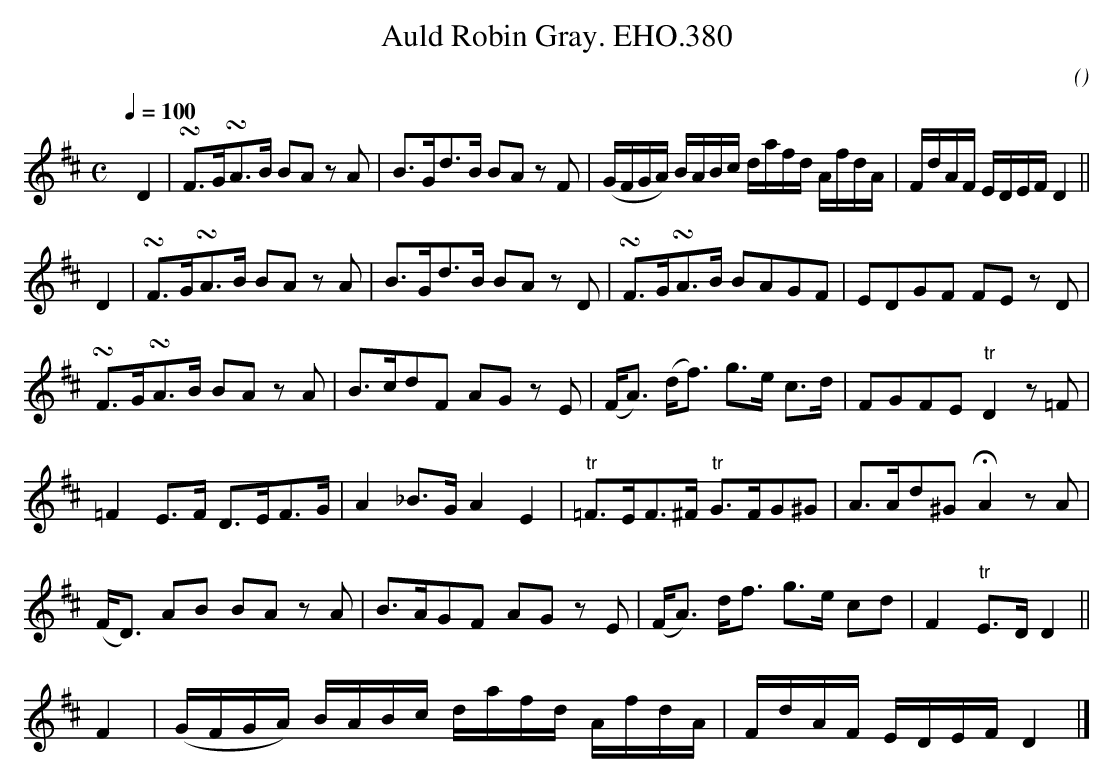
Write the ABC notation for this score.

X:1
T:Auld Robin Gray. EHO.380
M:C
L:1/8
Q:1/4=100
C:
O:
K:D
yD2 | !turn!F>G!turn!A>B BA zA | B>Gd>B BA zF | (G/F/G/A/) B/A/B/c/ d/a/f/d/ A/f/d/A/ | F/d/A/F/ E/D/E/F/ D2 ||
D2 | !turn!F>G!turn!A>B BA zA | B>Gd>B BA zD | !turn!F>G!turn!A>B BAGF | EDGF FE zD |
!turn!F>G!turn!A>B BA zA | B>cdF AG zE | (F<A) (d<f) g>e c>d | FGFE "tr"D2 z=F |
=F2E>F D>EF>G | A2_B>G A2E2 | "tr"=F>EF>^F "tr"G>FG^G | A>Ad^G !fermata!A2 zA |
(F<D) AB BA zA | B>AGF AG zE | (F<A) d<f g>e cd | F2"tr"E>D D2 ||
F2 | (G/F/G/A/) B/A/B/c/ d/a/f/d/ A/f/d/A/ | F/d/A/F/ E/D/E/F/ D2 |]
